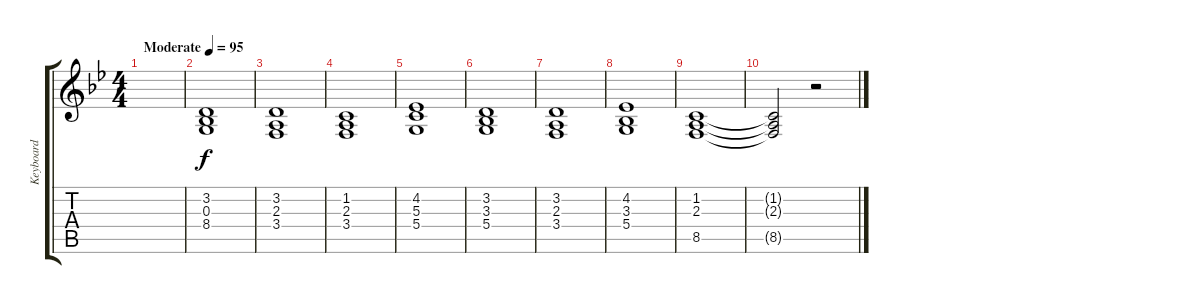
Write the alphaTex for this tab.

\track ("Keyboard" "Keyboard") {instrument stringensemble2}
\staff {score tabs}
\tuning (E4 B3 G3 D3 A2 E2) {hide}
\ts (4 4)
\tempo (95 "Moderate")
\clef g2
\ks gminor
|
(3.2 0.3 8.4).1 |
(3.2 2.3 3.4).1 |
(1.2 2.3 3.4).1 |
(4.2 5.3 5.4).1 |
(3.2 3.3 5.4).1 |
(3.2 2.3 3.4).1 |
(4.2 3.3 5.4).1 |
(1.2 2.3 8.5).1 |
(1.2{t} 2.3{t} 8.5{t}).2 r.2
